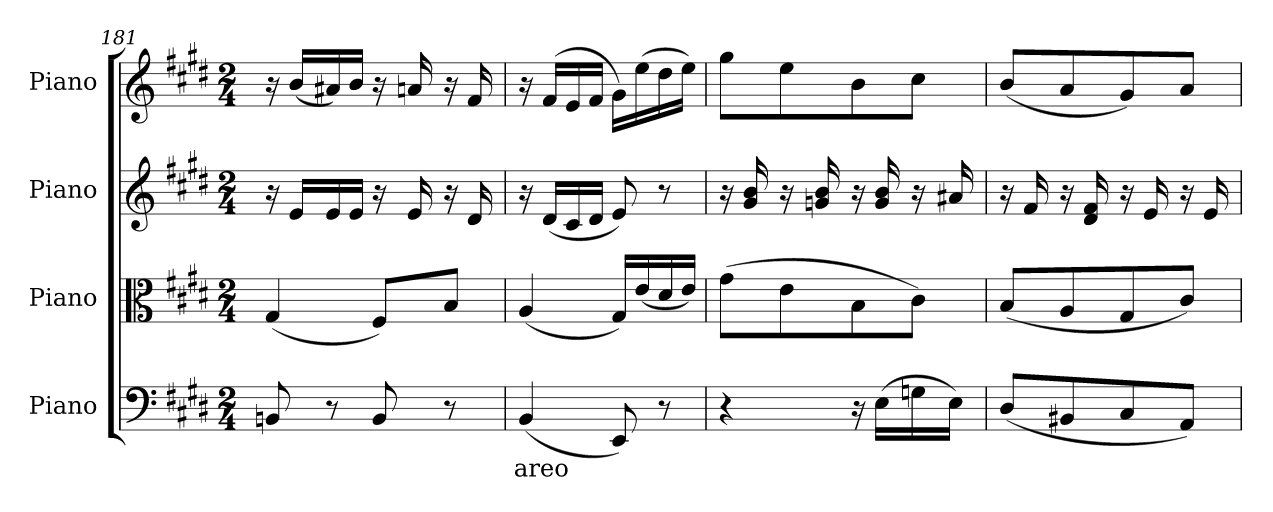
**kern	**text	**kern	**kern	**kern
*part4	*part4	*part3	*part2	*part1
*staff4	*staff4	*staff3	*staff2	*staff1
*I"Piano	*	*I"Piano	*I"Piano	*I"Piano
*I'Pno	*	*I'Pno	*I'Pno	*I'Pno
*clefF4	*	*clefC3	*clefG2	*clefG2
*k[f#c#g#d#]	*	*k[f#c#g#d#]	*k[f#c#g#d#]	*k[f#c#g#d#]
*M2/4	*	*M2/4	*M2/4	*M2/4
=181	=181	=181	=181	=181
8BBn/	.	(4G#/	16r	16r
.	.	.	16e/LL	(16b/LL
8r	.	.	16e/	16a#X/)
.	.	.	16e/JJ	16b/JJ
8BB/	.	8F#/L)	16r	16r
.	.	.	16e/	16an/
8r	.	8B/J	16r	16r
.	.	.	16d#/	16f#/
=182	=182	=182	=182	=182
!	!LO:LY:b	!	!	!
(4BB/	areo	(4A/	16r	16r
.	.	.	(16d#/LL	(16f#/LL
.	.	.	16c#/	16e/
.	.	.	16d#/JJ	16f#/JJ
8EE/)	.	16G#/LL)	8e/)	16g#\LL)
.	.	(16e/	.	(16ee\
8r	.	16d#/	8r	16dd#\
.	.	16e/JJ)	.	16ee\JJ)
=183	=183	=183	=183	=183
4r	.	(8g#\L	16r	8gg#\L
.	.	.	16g#/ 16b/	.
.	.	8e\	16r	8ee\
.	.	.	16gn/ 16b/	.
16r	.	8B\	16r	8b\
(16E\LL	.	.	16g/ 16b/	.
16Gn\	.	8c#\J)	16r	8cc#\J
16E\JJ)	.	.	16a#X/	.
=184	=184	=184	=184	=184
(8D#/L	.	(8B/L	16r	(8b/L
.	.	.	16f#/	.
8BB#X/	.	8A/	16r	8a/
.	.	.	16d#/ 16f#/	.
8C#/	.	8G#/	16r	8g#/)
.	.	.	16e/	.
8AA/J)	.	8c#/J)	16r	8a/J
.	.	.	16e/	.
=	=	=	=	=
*-	*-	*-	*-	*-
